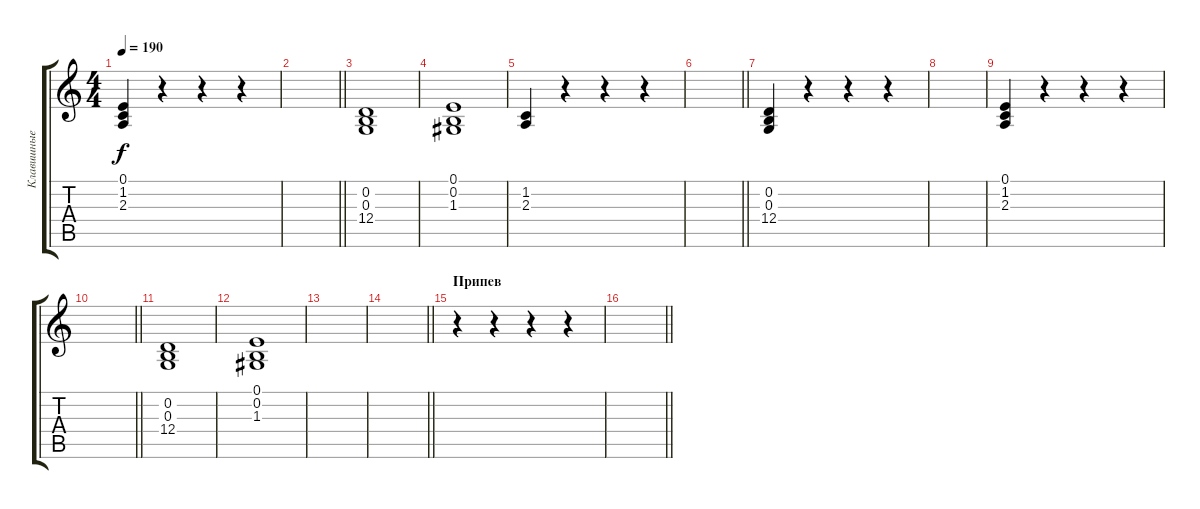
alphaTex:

\track ("Клавишные (Сэмпл Скрипки)" "Клавишные ") {instrument tremolostrings}
\staff {score tabs}
\tuning (E4 B3 G3 D3 A2 E2) {hide}
\ts (4 4)
\tempo 190
\clef g2
\ks c
(0.1 1.2 2.3).4{dy f} r.4 r.4 r.4 |
\barLineRight lightlight
|
(0.2 0.3 12.4).1 |
(0.1 0.2 1.3).1 |
(1.2 2.3).4 r.4 r.4 r.4 |
\barLineRight lightlight
|
(0.2 0.3 12.4).4 r.4 r.4 r.4 |
|
(0.1 1.2 2.3).4 r.4 r.4 r.4 |
\barLineRight lightlight
|
(0.2 0.3 12.4).1 |
(0.1 0.2 1.3).1 |
|
\barLineRight lightlight
|
\section ("" "Припев")
r.4 r.4 r.4 r.4 |
\barLineRight lightlight
